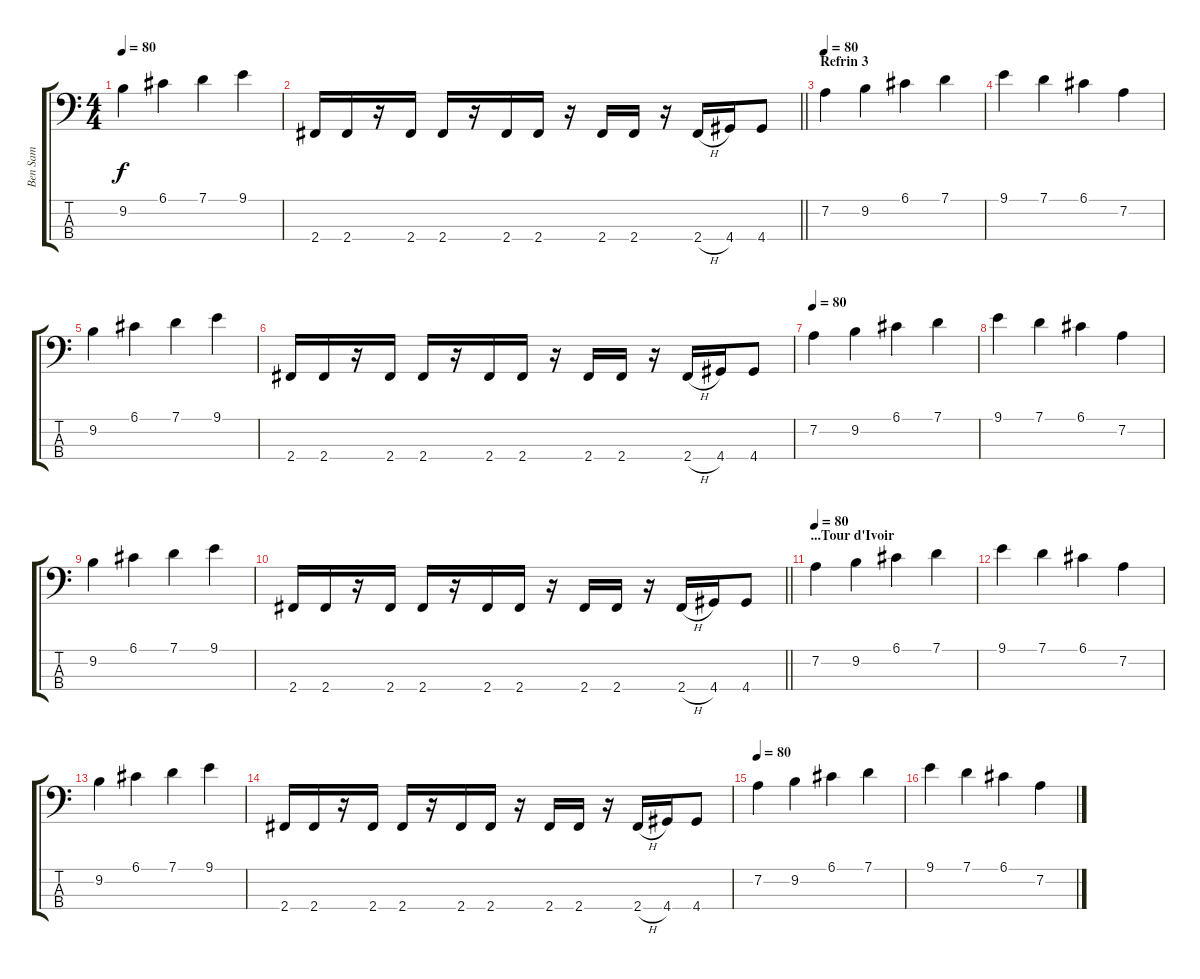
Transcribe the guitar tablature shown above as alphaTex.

\track ("Ben Sam" "Ben Sam") {instrument electricbassfinger}
\staff {score tabs}
\tuning (G2 D2 A1 E1) {hide}
\ts (4 4)
\tempo 80
\clef f4
\ks c
9.2.4{dy f} 6.1.4 7.1.4 9.1.4 |
\barLineRight lightlight
2.4.16 2.4.16 r.16 2.4.16 2.4.16 r.16 2.4.16 2.4.16 r.16 2.4.16 2.4.16 r.16 2.4{h}.16 4.4.16 4.4.8 |
\section ("" "Refrin 3")
\tempo 80
7.2.4{volume 6} 9.2.4 6.1.4 7.1.4 |
9.1.4 7.1.4 6.1.4 7.2.4 |
9.2.4 6.1.4 7.1.4 9.1.4 |
2.4.16 2.4.16 r.16 2.4.16 2.4.16 r.16 2.4.16 2.4.16 r.16 2.4.16 2.4.16 r.16 2.4{h}.16 4.4.16 4.4.8 |
\tempo 80
7.2.4 9.2.4 6.1.4 7.1.4 |
9.1.4 7.1.4 6.1.4 7.2.4 |
9.2.4 6.1.4 7.1.4 9.1.4 |
\barLineRight lightlight
2.4.16 2.4.16 r.16 2.4.16 2.4.16 r.16 2.4.16 2.4.16 r.16 2.4.16 2.4.16 r.16 2.4{h}.16 4.4.16 4.4.8 |
\section ("" "...Tour d'Ivoir")
\tempo 80
7.2.4{volume 6} 9.2.4 6.1.4 7.1.4 |
9.1.4 7.1.4 6.1.4 7.2.4 |
9.2.4 6.1.4 7.1.4 9.1.4 |
2.4.16 2.4.16 r.16 2.4.16 2.4.16 r.16 2.4.16 2.4.16 r.16 2.4.16 2.4.16 r.16 2.4{h}.16 4.4.16 4.4.8 |
\tempo 80
7.2.4 9.2.4 6.1.4 7.1.4 |
9.1.4 7.1.4 6.1.4 7.2.4
